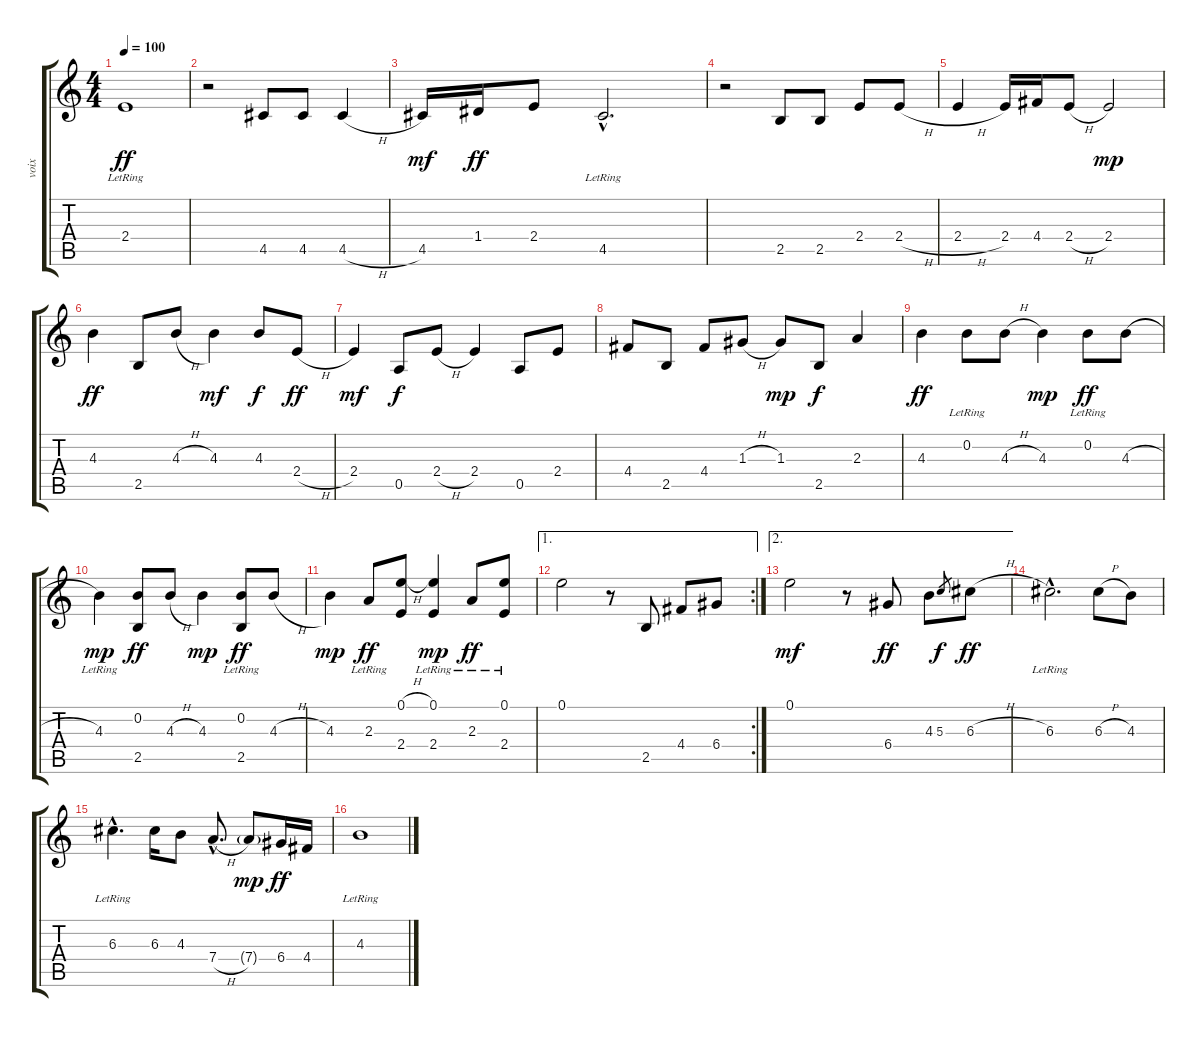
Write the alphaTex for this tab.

\track ("voix" "voix") {instrument celesta}
\staff {score tabs}
\tuning (E5 B4 G4 D4 A3 E3) {hide}
\ts (4 4)
\tempo 100
\clef g2
\ks c
2.4{lr}.1{dy ff} |
r.2 4.5.8 4.5.8 4.5{h}.4 |
4.5.16{dy mf} 1.4.16{dy ff} 2.4.8 4.5{hac lr}.2{d} |
r.2 2.5.8 2.5.8 2.4.8 2.4{h}.8 |
2.4{h}.4 2.4.16 4.4.16 2.4{h}.8 2.4.2{dy mp} |
4.3.4{dy ff instrument acousticguitarnylon} 2.5.8 4.3{h}.8 4.3.4{dy mf} 4.3.8{dy f} 2.4{h}.8{dy ff} |
2.4.4{dy mf} 0.5.8{dy f} 2.4{h}.8 2.4.4 0.5.8 2.4.8 |
4.4.8 2.5.8 4.4.8 1.3{h}.8 1.3.8{dy mp} 2.5.8{dy f} 2.3.4 |
4.3.4{dy ff} 0.2{lr}.8 4.3{h}.8 4.3.4{dy mp} 0.2{lr}.8{dy ff} 4.3{h}.8 |
4.3{lr}.4{dy mp} (0.2 2.5).8{dy ff} 4.3{h}.8 4.3.4{dy mp} (0.2{lr} 2.5).8{dy ff} 4.3{h}.8 |
4.3.4{dy mp} 2.3{lr}.8{dy ff} (0.1{h} 2.4).8 (0.1{lr} 2.4).4{dy mp} 2.3{lr}.8{dy ff} (0.1{lr} 2.4).8 |
\ae 1
\rc 2
0.1.2 r.8 2.5.8 4.4.8 6.4.8 |
\ae 2
0.1.2{dy mf} r.8 6.4.8{dy ff} 4.3.8 5.3.8{gr dy f} 6.3{h}.8{dy ff} |
6.3{hac lr}.2{d} 6.3{h}.8 4.3.8 |
6.3{hac lr}.4{d} 6.3.16 4.3.8 7.4{h hac}.8{d} 7.4{g}.8{dy mp} 6.4.16{dy ff} 4.4.16 |
4.3{lr}.1
